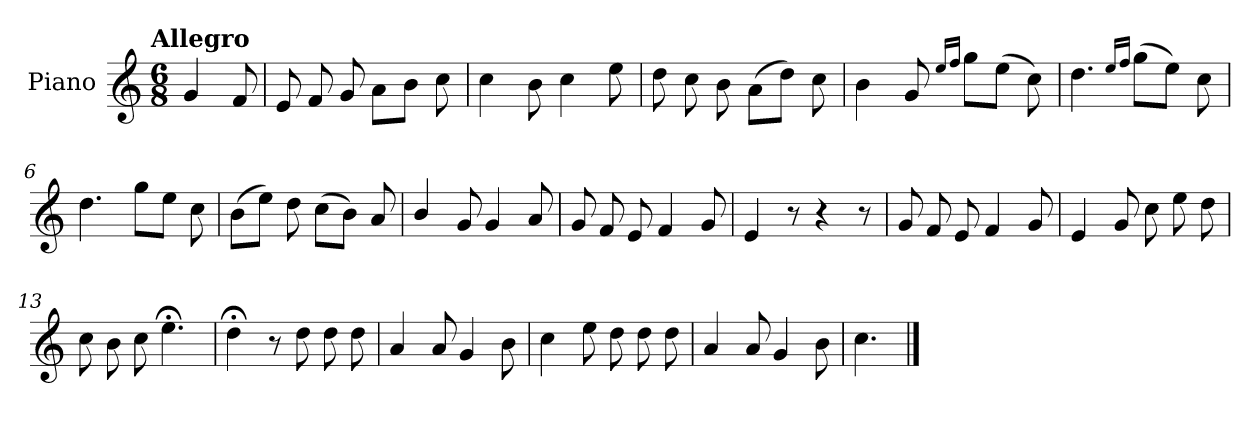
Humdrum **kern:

**kern
*part1
*staff1
*I"Piano
*I'Pno.
*clefG2
*k[]
!!LO:TX:omd:t=Allegro
*M6/8
*MM144
=
4g/
8f/
=1
8e/
8f/
8g/
8a\L
8b\J
8cc\
=2
4cc\
8b\
4cc\
8ee\
=3
8dd\
8cc\
8b\
(>8a\L
8dd\J)
8cc\
!!LO:LB:g=z
=4
4b\
8g/
16qqee/LL
16qqff/JJ
8gg\L
(>8ee\J
8cc\)
=5
4.dd\
16qqee/LL
16qqff/JJ
(>8gg\L
8ee\J)
8cc\
=6
4.dd\
8gg\L
8ee\J
8cc\
=7
(>8b\L
8ee\J)
8dd\
(>8cc\L
8b\J)
8a/
=8
4b/
8g/
4g/
8a/
!!LO:LB:g=z
=9
8g/
8f/
8e/
4f/
8g/
=10
4e/
8r
4r
8r
=11
8g/
8f/
8e/
4f/
8g/
=12
4e/
8g/
8cc\
8ee\
8dd\
=13
8cc\
8b\
8cc\
4.ee;<\
!!LO:LB:g=z
=14
4dd;<\
8r
8dd\
8dd\
8dd\
=15
4a/
8a/
4g/
8b\
=16
4cc\
8ee\
8dd\
8dd\
8dd\
=17
4a/
8a/
4g/
8b\
=18
4.cc\
==
*-
